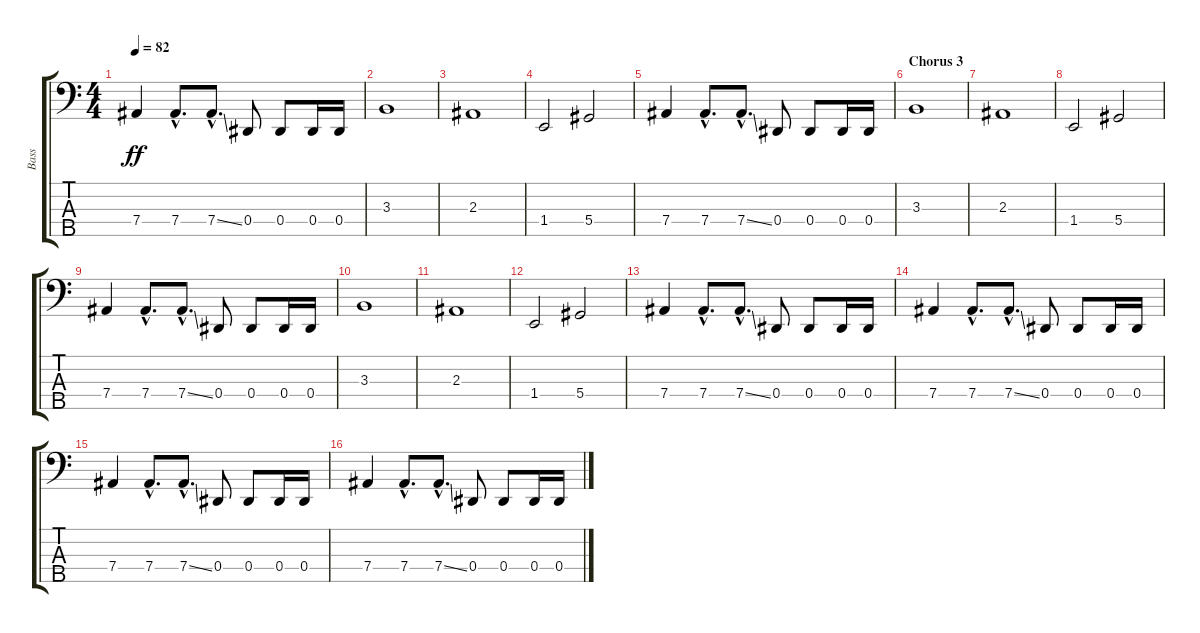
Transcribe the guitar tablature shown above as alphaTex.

\track ("Bass" "Bass") {instrument electricbasspick}
\staff {score tabs}
\tuning (Gb2 Db2 Ab1 Eb1 Bb0) {hide}
\ts (4 4)
\tempo 82
\clef f4
\ks c
7.4.4{dy ff} 7.4{hac}.8{d} 7.4{ss hac}.8{d} 0.4.8 0.4.8 0.4.16 0.4.16 |
3.3.1 |
2.3.1 |
1.4.2 5.4.2 |
7.4.4 7.4{hac}.8{d} 7.4{ss hac}.8{d} 0.4.8 0.4.8 0.4.16 0.4.16 |
\section ("" "Chorus 3")
3.3.1 |
2.3.1 |
1.4.2 5.4.2 |
7.4.4 7.4{hac}.8{d} 7.4{ss hac}.8{d} 0.4.8 0.4.8 0.4.16 0.4.16 |
3.3.1 |
2.3.1 |
1.4.2 5.4.2 |
7.4.4 7.4{hac}.8{d} 7.4{ss hac}.8{d} 0.4.8 0.4.8 0.4.16 0.4.16 |
7.4.4 7.4{hac}.8{d} 7.4{ss hac}.8{d} 0.4.8 0.4.8 0.4.16 0.4.16 |
7.4.4 7.4{hac}.8{d} 7.4{ss hac}.8{d} 0.4.8 0.4.8 0.4.16 0.4.16 |
7.4.4 7.4{hac}.8{d} 7.4{ss hac}.8{d} 0.4.8 0.4.8 0.4.16 0.4.16
